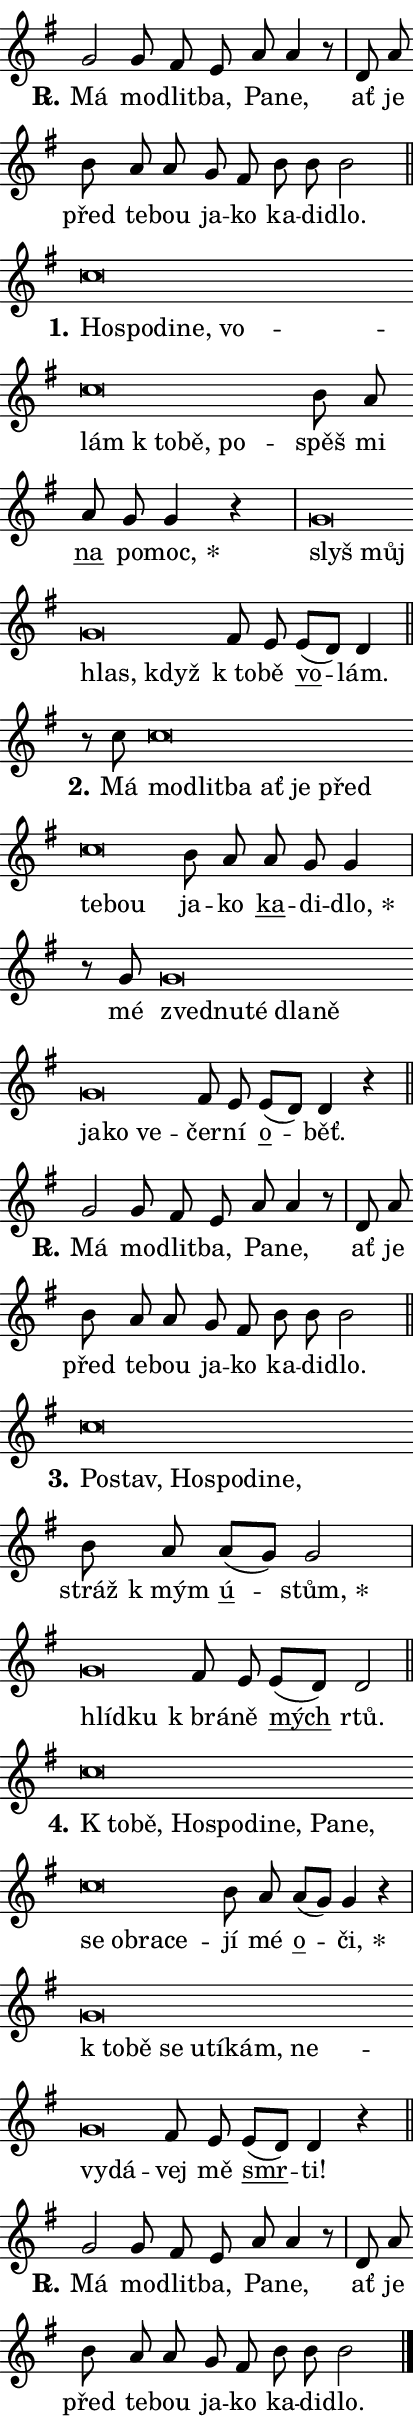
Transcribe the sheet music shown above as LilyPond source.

\version "2.22.1"
\header { tagline = "" }
\paper {
  indent = 0\cm
  top-margin = 0\cm
  right-margin = 0\cm
  bottom-margin = 0\cm
  left-margin = 0\cm
  paper-width = 7\cm
  page-breaking = #ly:one-page-breaking
  system-system-spacing.basic-distance = #11
  score-system-spacing.basic-distance = #11.3
  ragged-last = ##f
}


%% Author: Thomas Morley
%% https://lists.gnu.org/archive/html/lilypond-user/2020-05/msg00002.html
#(define (line-position grob)
"Returns position of @var[grob} in current system:
   @code{'start}, if at first time-step
   @code{'end}, if at last time-step
   @code{'middle} otherwise
"
  (let* ((col (ly:item-get-column grob))
         (ln (ly:grob-object col 'left-neighbor))
         (rn (ly:grob-object col 'right-neighbor))
         (col-to-check-left (if (ly:grob? ln) ln col))
         (col-to-check-right (if (ly:grob? rn) rn col))
         (break-dir-left
           (and
             (ly:grob-property col-to-check-left 'non-musical #f)
             (ly:item-break-dir col-to-check-left)))
         (break-dir-right
           (and
             (ly:grob-property col-to-check-right 'non-musical #f)
             (ly:item-break-dir col-to-check-right))))
        (cond ((eqv? 1 break-dir-left) 'start)
              ((eqv? -1 break-dir-right) 'end)
              (else 'middle))))

#(define (tranparent-at-line-position vctor)
  (lambda (grob)
  "Relying on @code{line-position} select the relevant enry from @var{vctor}.
Used to determine transparency,"
    (case (line-position grob)
      ((end) (not (vector-ref vctor 0)))
      ((middle) (not (vector-ref vctor 1)))
      ((start) (not (vector-ref vctor 2))))))

noteHeadBreakVisibility =
#(define-music-function (break-visibility)(vector?)
"Makes @code{NoteHead}s transparent relying on @var{break-visibility}"
#{
  \override NoteHead.transparent =
    #(tranparent-at-line-position break-visibility)
#})

#(define delete-ledgers-for-transparent-note-heads
  (lambda (grob)
    "Reads whether a @code{NoteHead} is transparent.
If so this @code{NoteHead} is removed from @code{'note-heads} from
@var{grob}, which is supposed to be @code{LedgerLineSpanner}.
As a result ledgers are not printed for this @code{NoteHead}"
    (let* ((nhds-array (ly:grob-object grob 'note-heads))
           (nhds-list
             (if (ly:grob-array? nhds-array)
                 (ly:grob-array->list nhds-array)
                 '()))
           ;; Relies on the transparent-property being done before
           ;; Staff.LedgerLineSpanner.after-line-breaking is executed.
           ;; This is fragile ...
           (to-keep
             (remove
               (lambda (nhd)
                 (ly:grob-property nhd 'transparent #f))
               nhds-list)))
      ;; TODO find a better method to iterate over grob-arrays, similiar
      ;; to filter/remove etc for lists
      ;; For now rebuilt from scratch
      (set! (ly:grob-object grob 'note-heads)  '())
      (for-each
        (lambda (nhd)
          (ly:pointer-group-interface::add-grob grob 'note-heads nhd))
        to-keep))))

hideNotes = {
  \noteHeadBreakVisibility #begin-of-line-visible
}
unHideNotes = {
  \noteHeadBreakVisibility #all-visible
}

% work-around for resetting accidentals
% https://lilypond.org/doc/v2.23/Documentation/notation/displaying-rhythms#unmetered-music
cadenzaMeasure = {
  \cadenzaOff
  \partial 1024 s1024
  \cadenzaOn
}

#(define-markup-command (accent layout props text) (markup?)
  "Underline accented syllable"
  (interpret-markup layout props
    #{\markup \override #'(offset . 4.3) \underline { #text }#}))

responsum = \markup \concat {
  "R" \hspace #-1.05 \path #0.1 #'((moveto 0 0.07) (lineto 0.9 0.8)) \hspace #0.05 "."
}

\layout {
    \context {
        \Staff
        \remove "Time_signature_engraver"
        \override LedgerLineSpanner.after-line-breaking = #delete-ledgers-for-transparent-note-heads
    }
    \context {
        \Voice {
            \override NoteHead.output-attributes = #'((class . "notehead"))
            \override Hairpin.height = #0.55
        }
    }
    \context {
        \Lyrics {
            \override StanzaNumber.output-attributes = #'((class . "stanzanumber"))
            \override LyricSpace.minimum-distance = #0.9
            \override LyricText.font-name = #"TeX Gyre Schola"
            \override LyricText.font-size = 1
            \override StanzaNumber.font-name = #"TeX Gyre Schola Bold"
            \override StanzaNumber.font-size = 1
        }
    }
}

% magnetic-lyrics.ily
%
%   written by
%     Jean Abou Samra <jean@abou-samra.fr>
%     Werner Lemberg <wl@gnu.org>
%
%   adapted by
%     Jiri Hon <jiri.hon@gmail.com>
%
% Version 2022-Apr-15

% https://www.mail-archive.com/lilypond-user@gnu.org/msg149350.html

#(define (Left_hyphen_pointer_engraver context)
   "Collect syllable-hyphen-syllable occurrences in lyrics and store
them in properties.  This engraver only looks to the left.  For
example, if the lyrics input is @code{foo -- bar}, it does the
following.

@itemize @bullet
@item
Set the @code{text} property of the @code{LyricHyphen} grob between
@q{foo} and @q{bar} to @code{foo}.

@item
Set the @code{left-hyphen} property of the @code{LyricText} grob with
text @q{foo} to the @code{LyricHyphen} grob between @q{foo} and
@q{bar}.
@end itemize

Use this auxiliary engraver in combination with the
@code{lyric-@/text::@/apply-@/magnetic-@/offset!} hook."
   (let ((hyphen #f)
         (text #f))
     (make-engraver
      (acknowledgers
       ((lyric-syllable-interface engraver grob source-engraver)
        (set! text grob)))
      (end-acknowledgers
       ((lyric-hyphen-interface engraver grob source-engraver)
        ;(when (not (grob::has-interface grob 'lyric-space-interface))
          (set! hyphen grob)));)
      ((stop-translation-timestep engraver)
       (when (and text hyphen)
         (ly:grob-set-object! text 'left-hyphen hyphen))
       (set! text #f)
       (set! hyphen #f)))))

#(define (lyric-text::apply-magnetic-offset! grob)
   "If the space between two syllables is less than the value in
property @code{LyricText@/.details@/.squash-threshold}, move the right
syllable to the left so that it gets concatenated with the left
syllable.

Use this function as a hook for
@code{LyricText@/.after-@/line-@/breaking} if the
@code{Left_@/hyphen_@/pointer_@/engraver} is active."
   (let ((hyphen (ly:grob-object grob 'left-hyphen #f)))
     (when hyphen
       (let ((left-text (ly:spanner-bound hyphen LEFT)))
         (when (grob::has-interface left-text 'lyric-syllable-interface)
           (let* ((common (ly:grob-common-refpoint grob left-text X))
                  (this-x-ext (ly:grob-extent grob common X))
                  (left-x-ext
                   (begin
                     ;; Trigger magnetism for left-text.
                     (ly:grob-property left-text 'after-line-breaking)
                     (ly:grob-extent left-text common X)))
                  ;; `delta` is the gap width between two syllables.
                  (delta (- (interval-start this-x-ext)
                            (interval-end left-x-ext)))
                  (details (ly:grob-property grob 'details))
                  (threshold (assoc-get 'squash-threshold details 0.2)))
             (when (< delta threshold)
               (let* (;; We have to manipulate the input text so that
                      ;; ligatures crossing syllable boundaries are not
                      ;; disabled.  For languages based on the Latin
                      ;; script this is essentially a beautification.
                      ;; However, for non-Western scripts it can be a
                      ;; necessity.
                      (lt (ly:grob-property left-text 'text))
                      (rt (ly:grob-property grob 'text))
                      (is-space (grob::has-interface hyphen 'lyric-space-interface))
                      (space (if is-space " " ""))
                      (space-markup (grob-interpret-markup grob " "))
                      (space-size (interval-length (ly:stencil-extent space-markup X)))
                      (extra-delta (if is-space space-size 0))
                      ;; Append new syllable.
                      (ltrt-space (if (and (string? lt) (string? rt))
                                (string-append lt space rt)
                                (make-concat-markup (list lt space rt))))
                      ;; Right-align `ltrt` to the right side.
                      (ltrt-space-markup (grob-interpret-markup
                               grob
                               (make-translate-markup
                                (cons (interval-length this-x-ext) 0)
                                (make-right-align-markup ltrt-space)))))
                 (begin
                   ;; Don't print `left-text`.
                   (ly:grob-set-property! left-text 'stencil #f)
                   ;; Set text and stencil (which holds all collected
                   ;; syllables so far) and shift it to the left.
                   (ly:grob-set-property! grob 'text ltrt-space)
                   (ly:grob-set-property! grob 'stencil ltrt-space-markup)
                   (ly:grob-translate-axis! grob (- (- delta extra-delta)) X))))))))))


#(define (lyric-hyphen::displace-bounds-first grob)
   ;; Make very sure this callback isn't triggered too early.
   (let ((left (ly:spanner-bound grob LEFT))
         (right (ly:spanner-bound grob RIGHT)))
     (ly:grob-property left 'after-line-breaking)
     (ly:grob-property right 'after-line-breaking)
     (ly:lyric-hyphen::print grob)))

squashThreshold = #0.4

\layout {
  \context {
    \Lyrics
    \consists #Left_hyphen_pointer_engraver
    \override LyricText.after-line-breaking =
      #lyric-text::apply-magnetic-offset!
    \override LyricHyphen.stencil = #lyric-hyphen::displace-bounds-first
    \override LyricText.details.squash-threshold = \squashThreshold
    \override LyricHyphen.minimum-distance = 0
    \override LyricHyphen.minimum-length = \squashThreshold
  }
}

squash = \override LyricText.details.squash-threshold = 9999
unSquash = \override LyricText.details.squash-threshold = \squashThreshold

left = \override LyricText.self-alignment-X = #LEFT
unLeft = \revert LyricText.self-alignment-X

starOffset = #(lambda (grob) 
                (let ((x_offset (ly:self-alignment-interface::aligned-on-x-parent grob)))
                  (if (= x_offset 0) 0 (+ x_offset 1.2))))

star = #(define-music-function (syllable)(string?)
"Append star separator at the end of a syllable"
#{
  \once \override LyricText.X-offset = #starOffset
  \lyricmode { \markup {
    #syllable
    \override #'((font-name . "TeX Gyre Schola Bold")) \hspace #0.2 \lower #0.65 \larger "*"
  } }
#})

starAccent = #(define-music-function (syllable)(string?)
"Append star separator at the end of a syllable and make accent"
#{
  \once \override LyricText.X-offset = #starOffset
  \lyricmode { \markup {
    \accent #syllable
    \override #'((font-name . "TeX Gyre Schola Bold")) \hspace #0.2 \lower #0.65 \larger "*"
  } }
#})

breath = #(define-music-function (syllable)(string?)
"Append breathing indicator at the end of a syllable"
#{
  \lyricmode { \markup { #syllable "+" } }
#})

optionalBreath = #(define-music-function (syllable)(string?)
"Append optional breathing indicator at the end of a syllable"
#{
  \lyricmode { \markup { #syllable "(+)" } }
#})


\score {
    <<
        \new Voice = "melody" { \cadenzaOn \key g \major \relative { g'2 g8 fis e \bar "" a a4 r8 \cadenzaMeasure \bar "|" d, a' \bar "" b a a \bar "" g fis \bar "" b b b2 \cadenzaMeasure \bar "||" \break } }
        \new Lyrics \lyricsto "melody" { \lyricmode { \set stanza = \responsum
Má mo -- dlit -- ba, Pa -- ne, ať je před te -- bou ja -- ko ka -- di -- dlo. } }
    >>
    \layout {}
}

\score {
    <<
        \new Voice = "melody" { \cadenzaOn \key g \major \relative { c''\breve*1/16 \hideNotes \breve*1/16 \bar "" \breve*1/16 \bar "" \breve*1/16 \bar "" \breve*1/16 \bar "" \breve*1/16 \bar "" \breve*1/16 \bar "" \breve*1/16 \breve*1/16 \bar "" \unHideNotes b8 a \bar "" a g g4 r \cadenzaMeasure \bar "|" g\breve*1/16 \hideNotes \breve*1/16 \bar "" \breve*1/16 \breve*1/16 \bar "" \unHideNotes fis8 e \bar "" e[( d)] d4 \cadenzaMeasure \bar "||" \break } }
        \new Lyrics \lyricsto "melody" { \lyricmode { \set stanza = "1."
\left Ho -- \squash spo -- di -- ne, vo -- lám "k to" -- bě, po -- \unLeft \unSquash spěš mi \markup \accent na po -- \star moc, \left slyš \squash můj hlas, když \unLeft \unSquash "k to" -- bě \markup \accent vo -- lám. } }
    >>
    \layout {}
}

\score {
    <<
        \new Voice = "melody" { \cadenzaOn \key g \major \relative { r8 c''8 c\breve*1/16 \hideNotes \breve*1/16 \bar "" \breve*1/16 \bar "" \breve*1/16 \bar "" \breve*1/16 \bar "" \breve*1/16 \bar "" \breve*1/16 \breve*1/16 \bar "" \unHideNotes b8 a \bar "" a g g4 \cadenzaMeasure \bar "|" r8 g8 g\breve*1/16 \hideNotes \breve*1/16 \bar "" \breve*1/16 \bar "" \breve*1/16 \bar "" \breve*1/16 \bar "" \breve*1/16 \bar "" \breve*1/16 \breve*1/16 \bar "" \unHideNotes fis8 e \bar "" e[( d)] d4 r \cadenzaMeasure \bar "||" \break } }
        \new Lyrics \lyricsto "melody" { \lyricmode { \set stanza = "2."
Má \left mo -- \squash dlit -- ba ať je před te -- bou \unLeft \unSquash ja -- ko \markup \accent ka -- di -- \star dlo, mé \left zved -- \squash nu -- té dla -- ně ja -- ko ve -- \unLeft \unSquash čer -- ní \markup \accent o -- běť. } }
    >>
    \layout {}
}

\score {
    <<
        \new Voice = "melody" { \cadenzaOn \key g \major \relative { g'2 g8 fis e \bar "" a a4 r8 \cadenzaMeasure \bar "|" d, a' \bar "" b a a \bar "" g fis \bar "" b b b2 \cadenzaMeasure \bar "||" \break } }
        \new Lyrics \lyricsto "melody" { \lyricmode { \set stanza = \responsum
Má mo -- dlit -- ba, Pa -- ne, ať je před te -- bou ja -- ko ka -- di -- dlo. } }
    >>
    \layout {}
}

\score {
    <<
        \new Voice = "melody" { \cadenzaOn \key g \major \relative { c''\breve*1/16 \hideNotes \breve*1/16 \bar "" \breve*1/16 \bar "" \breve*1/16 \bar "" \breve*1/16 \breve*1/16 \bar "" \unHideNotes b8 a \bar "" a[( g)] g2 \cadenzaMeasure \bar "|" g\breve*1/16 \hideNotes \breve*1/16 \bar "" \unHideNotes fis8 e \bar "" e[( d)] d2 \cadenzaMeasure \bar "||" \break } }
        \new Lyrics \lyricsto "melody" { \lyricmode { \set stanza = "3."
\left Po -- \squash stav, Ho -- spo -- di -- ne, \unLeft \unSquash stráž "k mým" \markup \accent ú -- \star stům, \left hlíd -- \squash ku \unLeft \unSquash "k brá" -- ně \markup \accent mých rtů. } }
    >>
    \layout {}
}

\score {
    <<
        \new Voice = "melody" { \cadenzaOn \key g \major \relative { c''\breve*1/16 \hideNotes \breve*1/16 \bar "" \breve*1/16 \bar "" \breve*1/16 \bar "" \breve*1/16 \bar "" \breve*1/16 \bar "" \breve*1/16 \bar "" \breve*1/16 \bar "" \breve*1/16 \bar "" \breve*1/16 \bar "" \breve*1/16 \breve*1/16 \bar "" \unHideNotes b8 a \bar "" a[( g)] g4 r \cadenzaMeasure \bar "|" g\breve*1/16 \hideNotes \breve*1/16 \bar "" \breve*1/16 \bar "" \breve*1/16 \bar "" \breve*1/16 \bar "" \breve*1/16 \bar "" \breve*1/16 \bar "" \breve*1/16 \breve*1/16 \bar "" \unHideNotes fis8 e \bar "" e[( d)] d4 r \cadenzaMeasure \bar "||" \break } }
        \new Lyrics \lyricsto "melody" { \lyricmode { \set stanza = "4."
\left "K to" -- \squash bě, Ho -- spo -- di -- ne, Pa -- ne, se o -- bra -- ce -- \unLeft \unSquash jí mé \markup \accent o -- \star či, \left "k to" -- \squash bě se u -- tí -- kám, ne -- vy -- dá -- \unLeft \unSquash vej mě \markup \accent smr -- ti! } }
    >>
    \layout {}
}

\score {
    <<
        \new Voice = "melody" { \cadenzaOn \key g \major \relative { g'2 g8 fis e \bar "" a a4 r8 \cadenzaMeasure \bar "|" d, a' \bar "" b a a \bar "" g fis \bar "" b b b2 \cadenzaMeasure \bar "||" \break } \bar "|." }
        \new Lyrics \lyricsto "melody" { \lyricmode { \set stanza = \responsum
Má mo -- dlit -- ba, Pa -- ne, ať je před te -- bou ja -- ko ka -- di -- dlo. } }
    >>
    \layout {}
}
